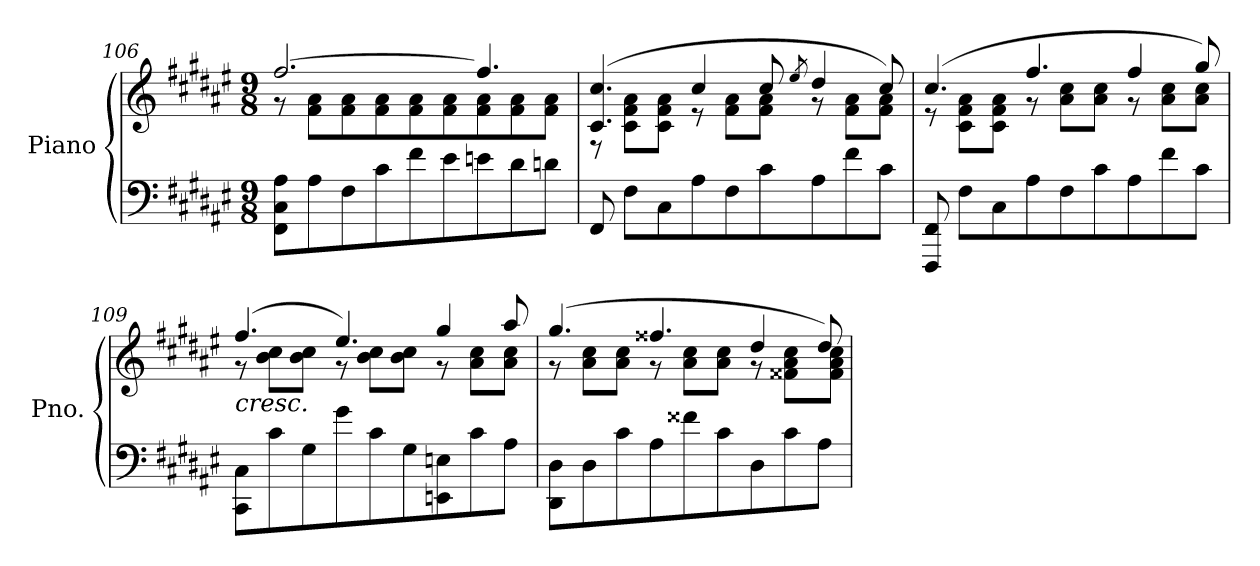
**kern	**kern
*part1	*part1
*staff2	*staff1
*I"Piano	*
*I'Pno.	*
*clefF4	*clefG2
*k[f#c#g#d#a#e#]	*k[f#c#g#d#a#e#]
*M9/8	*M9/8
=106	=106
*	*^
8FF#\ 8C#\ 8A#\L	[2.ff#/	8r
8A#\	.	8f#\ 8a#\L
8F#\	.	8f#\ 8a#\
8c#\	.	8f#\ 8a#\
8f#\	.	8f#\ 8a#\
8e#\	.	8f#\ 8a#\
8en\	4.ff#/]	8f#\ 8a#\
8d#\	.	8f#\ 8a#\
8dn\J	.	8f#\ 8a#\J
=107	=107	=107
8FF#/	(>4.c#/ 4.cc#/	8r
8F#\L	.	8c#\ 8f#\ 8a#\L
8C#\	.	8c#\ 8f#\ 8a#\J
8A#\	4cc#/	8r
8F#\	.	8f#\ 8a#\L
8c#\	8cc#/	8f#\ 8a#\J
.	8qee#/	.
8A#\	4dd#/	8r
8f#\	.	8f#\ 8a#\L
8c#\J	8cc#/)	8f#\ 8a#\J
!!LO:LB:g=z	!!
=108	=108	=108
8FFF#/ 8FF#/	(>4.cc#/	8r
8F#\L	.	8c#\ 8f#\ 8a#\L
8C#\	.	8c#\ 8f#\ 8a#\J
8A#\	4.ff#/	8r
8F#\	.	8a#\ 8cc#\L
8c#\	.	8a#\ 8cc#\J
8A#\	4ff#/	8r
8f#\	.	8a#\ 8cc#\L
8c#\J	8gg#/)	8a#\ 8cc#\J
=109	=109	=109
!	!LO:TX:b:i:t=cresc.	!
8CC#\ 8C#\L	(>4.ff#/	8r
8c#\	.	8b\ 8cc#\L
8G#\	.	8b\ 8cc#\J
8g#\	4.ee#/)	8r
8c#\	.	8b\ 8cc#\L
8G#\	.	8b\ 8cc#\J
8EEn\ 8En\	4gg#/	8r
8c#\	.	8a#\ 8cc#\L
8A#\J	8aa#/	8a#\ 8cc#\J
=110	=110	=110
8DD#\ 8D#\L	(>4.gg#/	8r
8D#\	.	8a#\ 8cc#\L
8c#\	.	8a#\ 8cc#\J
8A#\	4.ff##X/	8r
8f##X\	.	8a#\ 8cc#\L
8c#\	.	8a#\ 8cc#\J
8D#\	4dd#/	8r
8c#\	.	8f##X\ 8a#\ 8cc#\L
8A#\J	8dd#/)	8f##\ 8a#\ 8cc#\J
*	*v	*v
=	=
*-	*-
